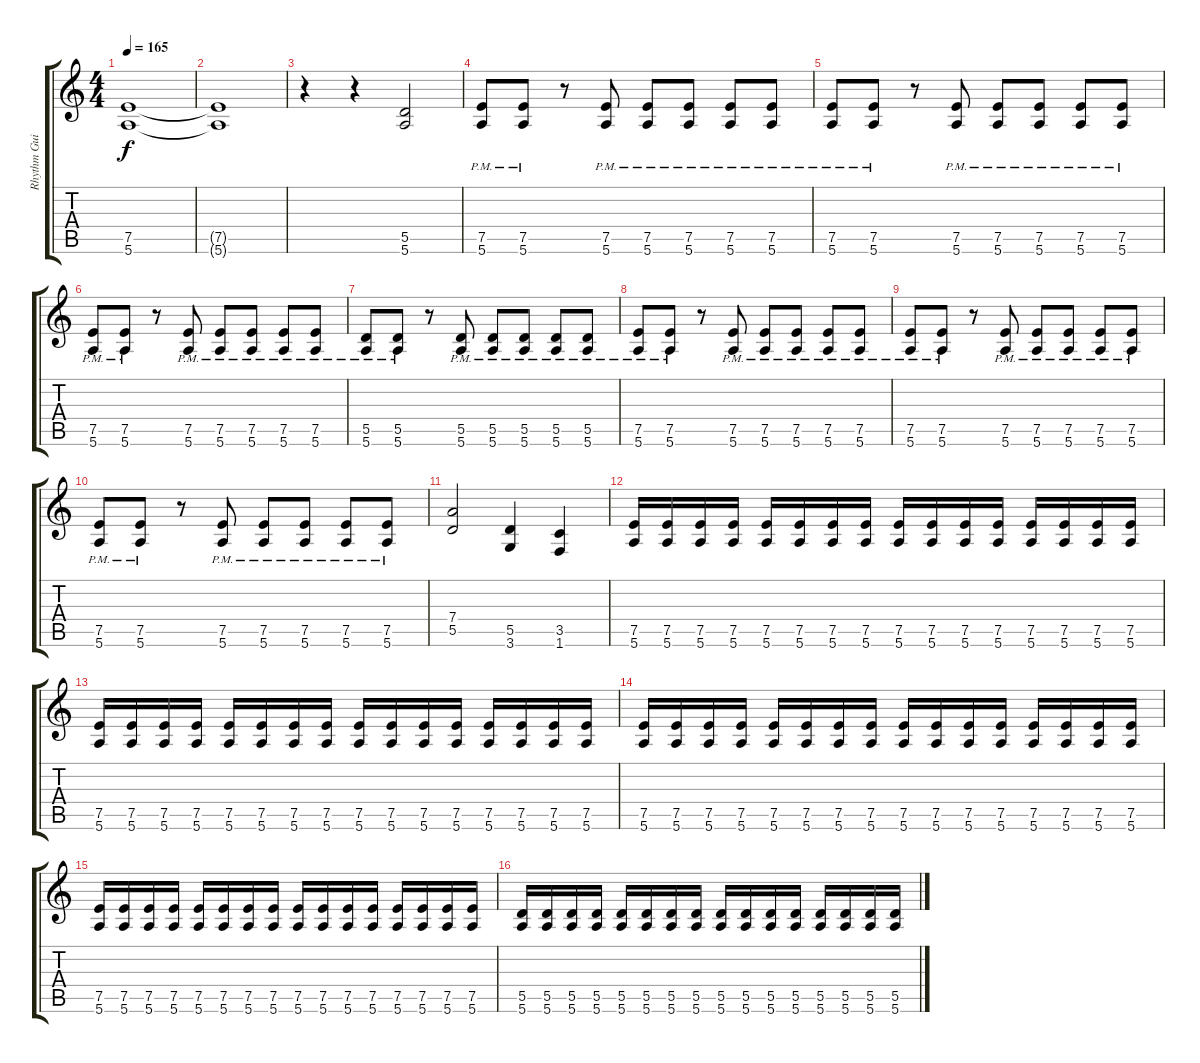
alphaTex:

\track ("Rhythm Guitar" "Rhythm Gui") {instrument distortionguitar}
\staff {score tabs}
\tuning (E4 B3 G3 D3 A2 E2) {hide}
\ts (4 4)
\tempo 165
\clef g2
\ks c
(7.5{t} 5.6{t}).1{dy f} |
(7.5{t} 5.6{t}).1 |
r.4{volume 10} r.4 (5.5 5.6).2 |
(7.5{pm} 5.6{pm}).8 (7.5{pm} 5.6{pm}).8 r.8 (7.5{pm} 5.6{pm}).8 (7.5{pm} 5.6{pm}).8 (7.5{pm} 5.6{pm}).8 (7.5{pm} 5.6{pm}).8 (7.5{pm} 5.6{pm}).8 |
(7.5{pm} 5.6{pm}).8 (7.5{pm} 5.6{pm}).8 r.8 (7.5{pm} 5.6{pm}).8 (7.5{pm} 5.6{pm}).8 (7.5{pm} 5.6{pm}).8 (7.5{pm} 5.6{pm}).8 (7.5{pm} 5.6{pm}).8 |
(7.5{pm} 5.6{pm}).8 (7.5{pm} 5.6{pm}).8 r.8 (7.5{pm} 5.6{pm}).8 (7.5{pm} 5.6{pm}).8 (7.5{pm} 5.6{pm}).8 (7.5{pm} 5.6{pm}).8 (7.5{pm} 5.6{pm}).8 |
(5.5{pm} 5.6).8 (5.5{pm} 5.6).8 r.8 (5.5{pm} 5.6).8 (5.5{pm} 5.6).8 (5.5{pm} 5.6).8 (5.5{pm} 5.6).8 (5.5{pm} 5.6).8 |
(7.5{pm} 5.6{pm}).8 (7.5{pm} 5.6{pm}).8 r.8 (7.5{pm} 5.6{pm}).8 (7.5{pm} 5.6{pm}).8 (7.5{pm} 5.6{pm}).8 (7.5{pm} 5.6{pm}).8 (7.5{pm} 5.6{pm}).8 |
(7.5{pm} 5.6{pm}).8 (7.5{pm} 5.6{pm}).8 r.8 (7.5{pm} 5.6{pm}).8 (7.5{pm} 5.6{pm}).8 (7.5{pm} 5.6{pm}).8 (7.5{pm} 5.6{pm}).8 (7.5{pm} 5.6{pm}).8 |
(7.5{pm} 5.6{pm}).8 (7.5{pm} 5.6{pm}).8 r.8 (7.5{pm} 5.6{pm}).8 (7.5{pm} 5.6{pm}).8 (7.5{pm} 5.6{pm}).8 (7.5{pm} 5.6{pm}).8 (7.5{pm} 5.6{pm}).8 |
(7.4 5.5).2 (5.5 3.6).4 (3.5 1.6).4 |
(7.5 5.6).16 (7.5 5.6).16 (7.5 5.6).16 (7.5 5.6).16 (7.5 5.6).16 (7.5 5.6).16 (7.5 5.6).16 (7.5 5.6).16 (7.5 5.6).16 (7.5 5.6).16 (7.5 5.6).16 (7.5 5.6).16 (7.5 5.6).16 (7.5 5.6).16 (7.5 5.6).16 (7.5 5.6).16 |
(7.5 5.6).16 (7.5 5.6).16 (7.5 5.6).16 (7.5 5.6).16 (7.5 5.6).16 (7.5 5.6).16 (7.5 5.6).16 (7.5 5.6).16 (7.5 5.6).16 (7.5 5.6).16 (7.5 5.6).16 (7.5 5.6).16 (7.5 5.6).16 (7.5 5.6).16 (7.5 5.6).16 (7.5 5.6).16 |
(7.5 5.6).16 (7.5 5.6).16 (7.5 5.6).16 (7.5 5.6).16 (7.5 5.6).16 (7.5 5.6).16 (7.5 5.6).16 (7.5 5.6).16 (7.5 5.6).16 (7.5 5.6).16 (7.5 5.6).16 (7.5 5.6).16 (7.5 5.6).16 (7.5 5.6).16 (7.5 5.6).16 (7.5 5.6).16 |
(7.5 5.6).16 (7.5 5.6).16 (7.5 5.6).16 (7.5 5.6).16 (7.5 5.6).16 (7.5 5.6).16 (7.5 5.6).16 (7.5 5.6).16 (7.5 5.6).16 (7.5 5.6).16 (7.5 5.6).16 (7.5 5.6).16 (7.5 5.6).16 (7.5 5.6).16 (7.5 5.6).16 (7.5 5.6).16 |
(5.5 5.6).16 (5.5 5.6).16 (5.5 5.6).16 (5.5 5.6).16 (5.5 5.6).16 (5.5 5.6).16 (5.5 5.6).16 (5.5 5.6).16 (5.5 5.6).16 (5.5 5.6).16 (5.5 5.6).16 (5.5 5.6).16 (5.5 5.6).16 (5.5 5.6).16 (5.5 5.6).16 (5.5 5.6).16
